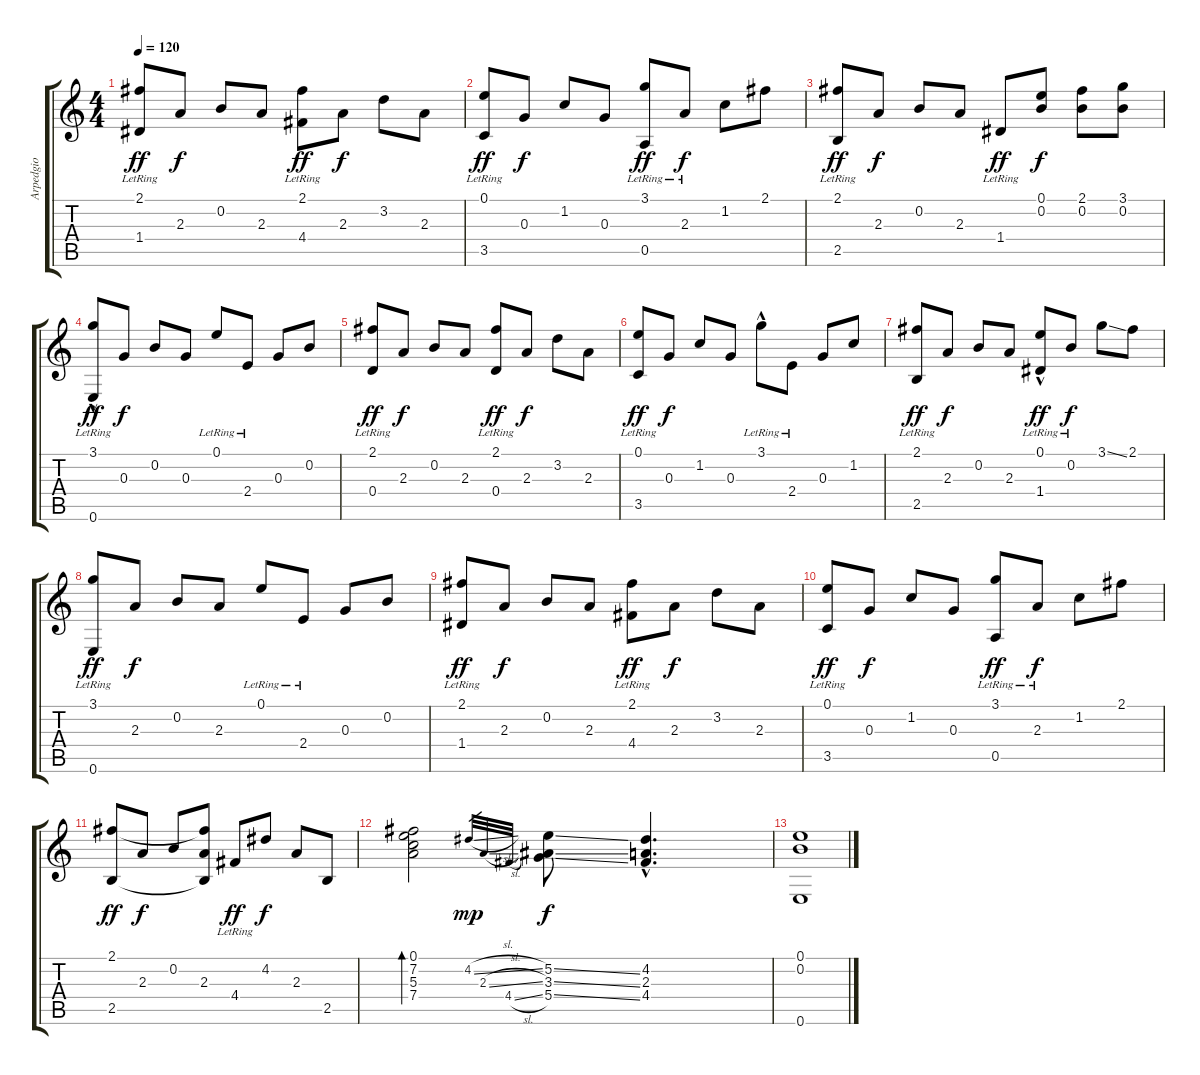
\track ("Arpedgio" "Arpedgio") {instrument acousticguitarsteel}
\staff {score tabs}
\tuning (E4 B3 G3 D3 A2 E2) {hide}
\ts (4 4)
\tempo 120
\clef g2
\ks c
(2.1{lr} 1.4{lr}).8{dy ff} 2.3.8{dy f} 0.2.8 2.3.8 (2.1{lr} 4.4{lr}).8{dy ff} 2.3.8{dy f} 3.2.8 2.3.8 |
(0.1{lr} 3.5{lr}).8{dy ff} 0.3.8{dy f} 1.2.8 0.3.8 (3.1{lr} 0.5{lr}).8{dy ff} 2.3{lr}.8{dy f} 1.2.8 2.1.8 |
(2.1{lr} 2.5{lr}).8{dy ff} 2.3.8{dy f} 0.2.8 2.3.8 1.4{lr}.8{dy ff} (0.1 0.2).8{dy f} (2.1 0.2).8 (3.1 0.2).8 |
(3.1{lr} 0.6{hac lr}).8{dy ff} 0.3.8{dy f} 0.2.8 0.3.8 0.1{lr}.8 2.4{lr}.8 0.3.8 0.2.8 |
(2.1{lr} 0.4{lr}).8{dy ff} 2.3.8{dy f} 0.2.8 2.3.8 (2.1{lr} 0.4{lr}).8{dy ff} 2.3.8{dy f} 3.2.8 2.3.8 |
(0.1{lr} 3.5{lr}).8{dy ff} 0.3.8{dy f} 1.2.8 0.3.8 3.1{hac lr}.8 2.4{lr}.8 0.3.8 1.2.8 |
(2.1{lr} 2.5{lr}).8{dy ff} 2.3.8{dy f} 0.2.8 2.3.8 (0.1{lr} 1.4{hac lr}).8{dy ff} 0.2{lr}.8{dy f} 3.1{ss}.8 2.1.8 |
(3.1{lr} 0.6{lr}).8{dy ff} 2.3.8{dy f} 0.2.8 2.3.8 0.1{lr}.8 2.4{lr}.8 0.3.8 0.2.8 |
(2.1{lr} 1.4{lr}).8{dy ff} 2.3.8{dy f} 0.2.8 2.3.8 (2.1{lr} 4.4{lr}).8{dy ff} 2.3.8{dy f} 3.2.8 2.3.8 |
(0.1{lr} 3.5{lr}).8{dy ff} 0.3.8{dy f} 1.2.8 0.3.8 (3.1{lr} 0.5{lr}).8{dy ff} 2.3{lr}.8{dy f} 1.2.8 2.1.8 |
(2.1 2.5).8{dy ff} 2.3.8{dy f} 0.2.8 (2.1{t} 2.3 2.5{t}).8 4.4{lr}.8{dy ff} 4.2.8{dy f} 2.3.8 2.5.8 |
(0.1 7.2 5.3 7.4).2{bd 240} 4.2{sl}.32{gr dy mp} 2.3{sl}.32{gr} 4.4{sl}.32{gr} (5.2{ss} 3.3{ss} 5.4{ss}).8{dy f} (4.2{hac} 2.3{hac} 4.4{hac}).4{d} |
(0.1 0.2 0.6).1
